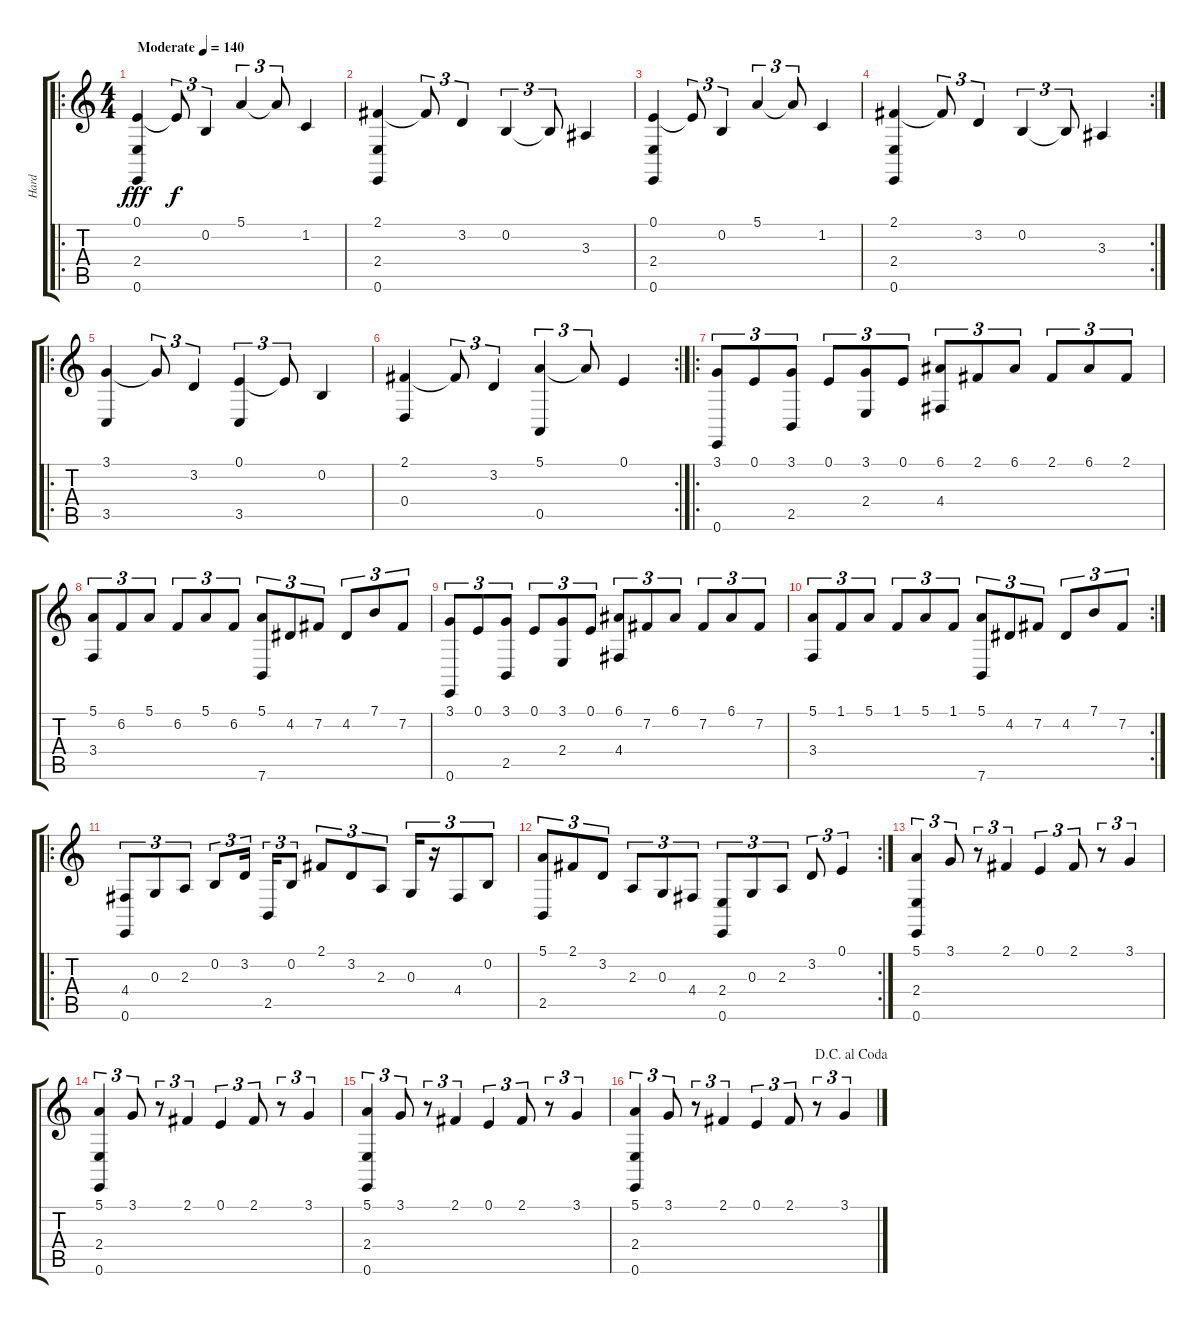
\track ("Hard" "Hard") {instrument electricgrandpiano}
\staff {score tabs}
\tuning (E4 B3 G3 D3 A2 E2) {hide}
\ro
\ts (4 4)
\tempo (140 "Moderate")
\clef g2
\ks c
(0.1 2.4 0.6).4{dy fff instrument electricgrandpiano} 0.1{t}.8{tu (3 2) dy f} 0.2.4{tu (3 2)} 5.1.4{tu (3 2)} 5.1{t}.8{tu (3 2)} 1.2.4 |
(2.1 2.4 0.6).4 2.1{t}.8{tu (3 2)} 3.2.4{tu (3 2)} 0.2.4{tu (3 2)} 0.2{t}.8{tu (3 2)} 3.3.4 |
(0.1 2.4 0.6).4 0.1{t}.8{tu (3 2)} 0.2.4{tu (3 2)} 5.1.4{tu (3 2)} 5.1{t}.8{tu (3 2)} 1.2.4 |
\rc 2
(2.1 2.4 0.6).4 2.1{t}.8{tu (3 2)} 3.2.4{tu (3 2)} 0.2.4{tu (3 2)} 0.2{t}.8{tu (3 2)} 3.3.4 |
\ro
(3.1 3.5).4 3.1{t}.8{tu (3 2)} 3.2.4{tu (3 2)} (0.1 3.5).4{tu (3 2)} 0.1{t}.8{tu (3 2)} 0.2.4 |
\rc 2
(2.1 0.4).4 2.1{t}.8{tu (3 2)} 3.2.4{tu (3 2)} (5.1 0.5).4{tu (3 2)} 5.1{t}.8{tu (3 2)} 0.1.4 |
\ro
(3.1 0.6).8{tu (3 2)} 0.1.8{tu (3 2)} (3.1 2.5).8{tu (3 2)} 0.1.8{tu (3 2)} (3.1 2.4).8{tu (3 2)} 0.1.8{tu (3 2)} (6.1 4.4).8{tu (3 2)} 2.1.8{tu (3 2)} 6.1.8{tu (3 2)} 2.1.8{tu (3 2)} 6.1.8{tu (3 2)} 2.1.8{tu (3 2)} |
(5.1 3.4).8{tu (3 2)} 6.2.8{tu (3 2)} 5.1.8{tu (3 2)} 6.2.8{tu (3 2)} 5.1.8{tu (3 2)} 6.2.8{tu (3 2)} (5.1 7.6).8{tu (3 2)} 4.2.8{tu (3 2)} 7.2.8{tu (3 2)} 4.2.8{tu (3 2)} 7.1.8{tu (3 2)} 7.2.8{tu (3 2)} |
(3.1 0.6).8{tu (3 2)} 0.1.8{tu (3 2)} (3.1 2.5).8{tu (3 2)} 0.1.8{tu (3 2)} (3.1 2.4).8{tu (3 2)} 0.1.8{tu (3 2)} (6.1 4.4).8{tu (3 2)} 7.2.8{tu (3 2)} 6.1.8{tu (3 2)} 7.2.8{tu (3 2)} 6.1.8{tu (3 2)} 7.2.8{tu (3 2)} |
\rc 2
(5.1 3.4).8{tu (3 2)} 1.1.8{tu (3 2)} 5.1.8{tu (3 2)} 1.1.8{tu (3 2)} 5.1.8{tu (3 2)} 1.1.8{tu (3 2)} (5.1 7.6).8{tu (3 2)} 4.2.8{tu (3 2)} 7.2.8{tu (3 2)} 4.2.8{tu (3 2)} 7.1.8{tu (3 2)} 7.2.8{tu (3 2)} |
\ro
(4.4 0.6).8{tu (3 2)} 0.3.8{tu (3 2)} 2.3.8{tu (3 2)} 0.2.8{tu (3 2)} 3.2.16{tu (3 2) beam splitsecondary} 2.5.16{tu (3 2)} 0.2.8{tu (3 2)} 2.1.8{tu (3 2)} 3.2.8{tu (3 2)} 2.3.8{tu (3 2)} 0.3.16{tu (3 2)} r.16{tu (3 2)} 4.4.8{tu (3 2)} 0.2.8{tu (3 2)} |
\rc 2
(5.1 2.5).8{tu (3 2)} 2.1.8{tu (3 2)} 3.2.8{tu (3 2)} 2.3.8{tu (3 2)} 0.3.8{tu (3 2)} 4.4.8{tu (3 2)} (2.4 0.6).8{tu (3 2)} 0.3.8{tu (3 2)} 2.3.8{tu (3 2)} 3.2.8{tu (3 2)} 0.1.4{tu (3 2)} |
(5.1 2.4 0.6).4{tu (3 2)} 3.1.8{tu (3 2)} r.8{tu (3 2)} 2.1.4{tu (3 2)} 0.1.4{tu (3 2)} 2.1.8{tu (3 2)} r.8{tu (3 2)} 3.1.4{tu (3 2)} |
(5.1 2.4 0.6).4{tu (3 2)} 3.1.8{tu (3 2)} r.8{tu (3 2)} 2.1.4{tu (3 2)} 0.1.4{tu (3 2)} 2.1.8{tu (3 2)} r.8{tu (3 2)} 3.1.4{tu (3 2)} |
(5.1 2.4 0.6).4{tu (3 2)} 3.1.8{tu (3 2)} r.8{tu (3 2)} 2.1.4{tu (3 2)} 0.1.4{tu (3 2)} 2.1.8{tu (3 2)} r.8{tu (3 2)} 3.1.4{tu (3 2)} |
\jump dacapoalcoda
(5.1 2.4 0.6).4{tu (3 2)} 3.1.8{tu (3 2)} r.8{tu (3 2)} 2.1.4{tu (3 2)} 0.1.4{tu (3 2)} 2.1.8{tu (3 2)} r.8{tu (3 2)} 3.1.4{tu (3 2)}
